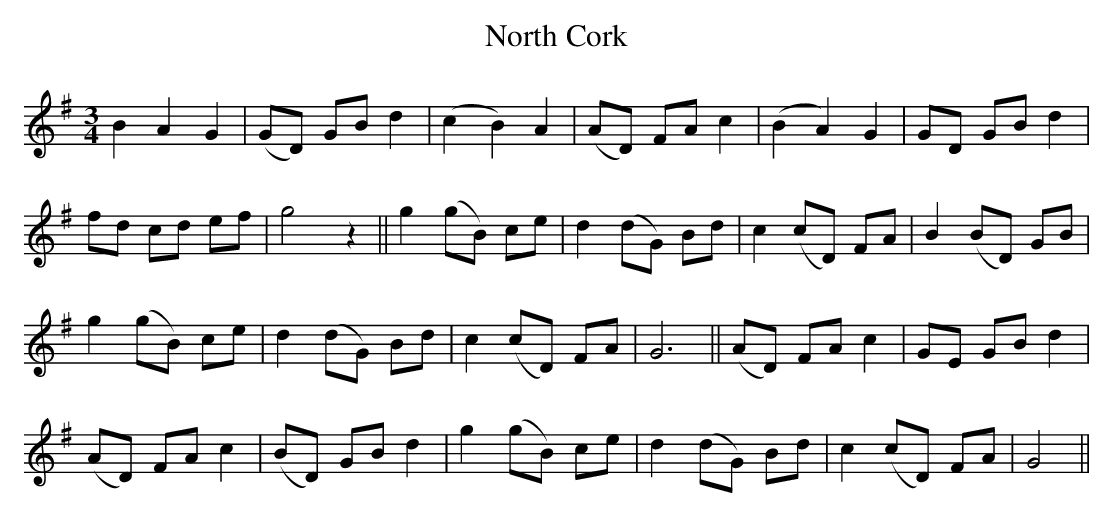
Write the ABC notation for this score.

X:1
T:North Cork
M:3/4
L:1/8
K:G
B2-A2G2|(GD) GB d2|(c2B2)A2|(AD) FA c2|(B2A2)G2|GD GB d2|
fd cd ef|g4z2||g2 (gB) ce|d2 (dG) Bd|c2 (cD) FA|B2 (BD) GB|
g2 (gB) ce|d2 (dG) Bd|c2 (cD) FA|G6||(AD) FA c2|GE GB d2|
(AD) FA c2|(BD) GB d2|g2 (gB) ce|d2 (dG) Bd|c2 (cD) FA|G4||
